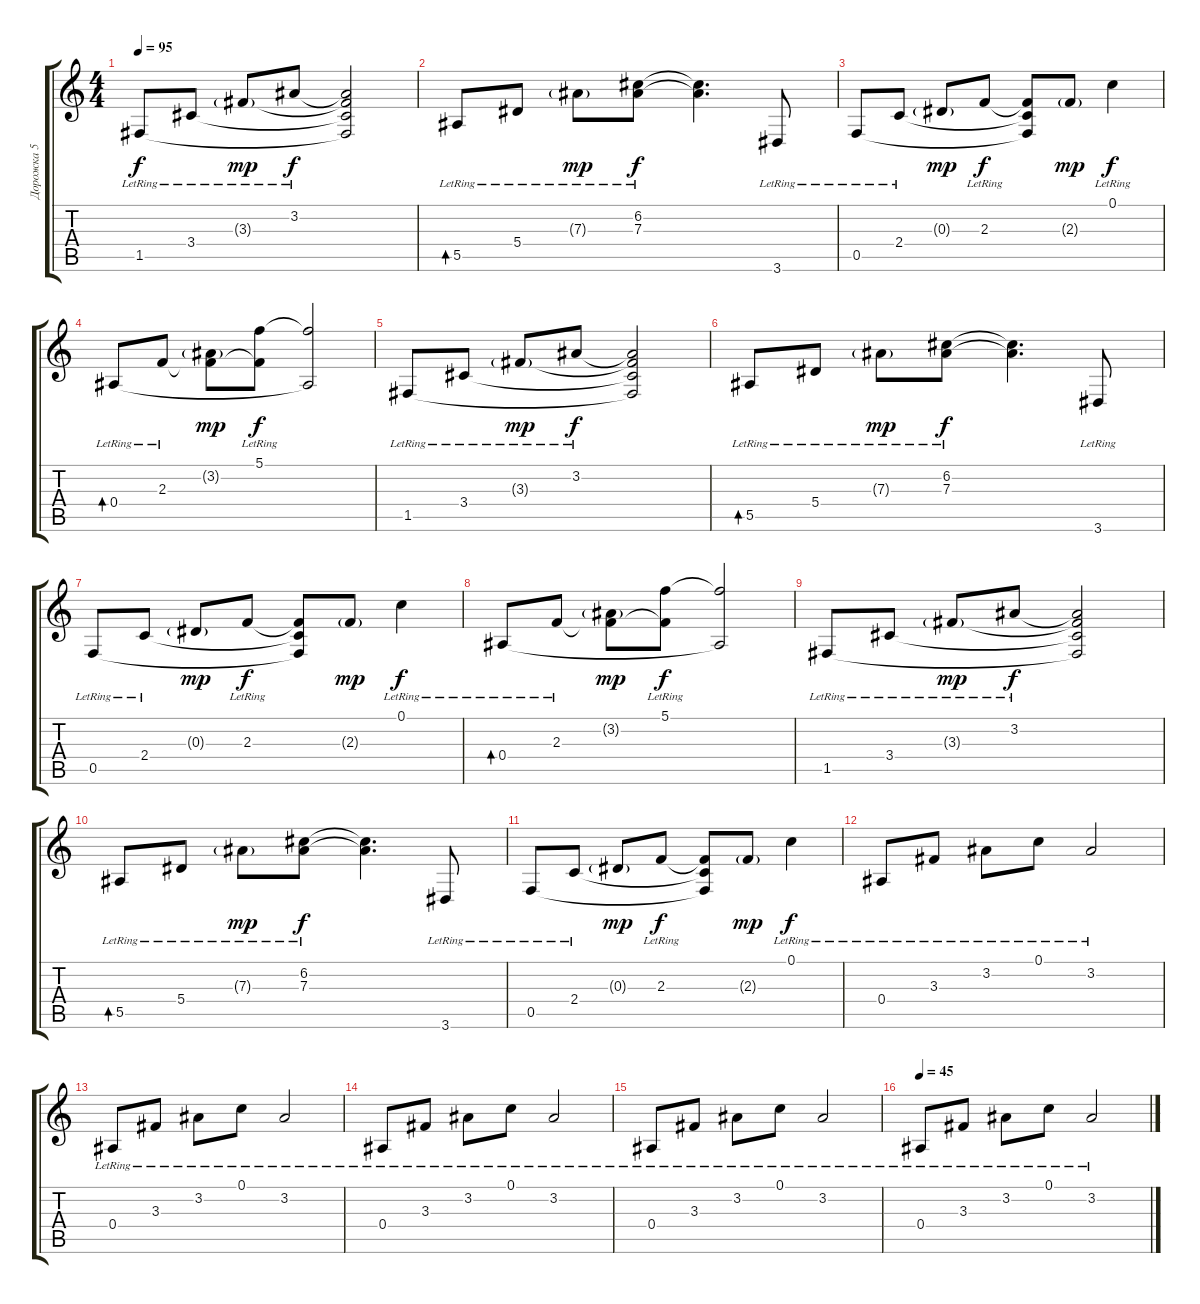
\track ("Дорожка 5" "Дорожка 5") {instrument electricguitarclean}
\staff {score tabs}
\tuning (C4 G3 Eb3 Bb2 F2 C2) {hide}
\ts (4 4)
\tempo 95
\clef g2
\ks c
1.5{lr}.8{dy f} 3.4{lr}.8 3.3{g lr}.8{dy mp} 3.2{lr}.8{dy f} (3.2{t} 3.3{t} 3.4{t} 1.5{t}).2 |
5.5{lr}.8{bd 60} 5.4{lr}.8 7.3{g lr}.8{dy mp} (6.2{lr} 7.3{lr}).8{dy f} (6.2{t} 7.3{t}).4{d} 3.6{lr}.8 |
0.5{lr}.8 2.4{lr}.8 0.3{g}.8{dy mp} 2.3{lr}.8{dy f} (2.3{t} 2.4{t} 0.5{t}).8 2.3{g}.8{dy mp} 0.1{lr}.4{dy f} |
0.4{lr}.8{bd 60} 2.3{lr}.8 (3.2{g} 2.3{t}).8{dy mp} (5.1{lr} 2.3{t}).8{dy f} (5.1{t} 0.4{t}).2 |
1.5{lr}.8 3.4{lr}.8 3.3{g lr}.8{dy mp} 3.2{lr}.8{dy f} (3.2{t} 3.3{t} 3.4{t} 1.5{t}).2 |
5.5{lr}.8{bd 60} 5.4{lr}.8 7.3{g lr}.8{dy mp} (6.2{lr} 7.3{lr}).8{dy f} (6.2{t} 7.3{t}).4{d} 3.6{lr}.8 |
0.5{lr}.8 2.4{lr}.8 0.3{g}.8{dy mp} 2.3{lr}.8{dy f} (2.3{t} 2.4{t} 0.5{t}).8 2.3{g}.8{dy mp} 0.1{lr}.4{dy f} |
0.4{lr}.8{bd 60} 2.3{lr}.8 (3.2{g} 2.3{t}).8{dy mp} (5.1{lr} 2.3{t}).8{dy f} (5.1{t} 0.4{t}).2 |
1.5{lr}.8 3.4{lr}.8 3.3{g lr}.8{dy mp} 3.2{lr}.8{dy f} (3.2{t} 3.3{t} 3.4{t} 1.5{t}).2 |
5.5{lr}.8{bd 60} 5.4{lr}.8 7.3{g lr}.8{dy mp} (6.2{lr} 7.3{lr}).8{dy f} (6.2{t} 7.3{t}).4{d} 3.6{lr}.8 |
0.5{lr}.8 2.4{lr}.8 0.3{g}.8{dy mp} 2.3{lr}.8{dy f} (2.3{t} 2.4{t} 0.5{t}).8 2.3{g}.8{dy mp} 0.1{lr}.4{dy f} |
0.4{lr}.8 3.3{lr}.8 3.2{lr}.8 0.1{lr}.8 3.2{lr}.2 |
0.4{lr}.8 3.3{lr}.8 3.2{lr}.8 0.1{lr}.8 3.2{lr}.2 |
0.4{lr}.8 3.3{lr}.8 3.2{lr}.8 0.1{lr}.8 3.2{lr}.2 |
0.4{lr}.8 3.3{lr}.8 3.2{lr}.8 0.1{lr}.8 3.2{lr}.2 |
\tempo 45
0.4{lr}.8 3.3{lr}.8 3.2{lr}.8 0.1{lr}.8 3.2{lr}.2
